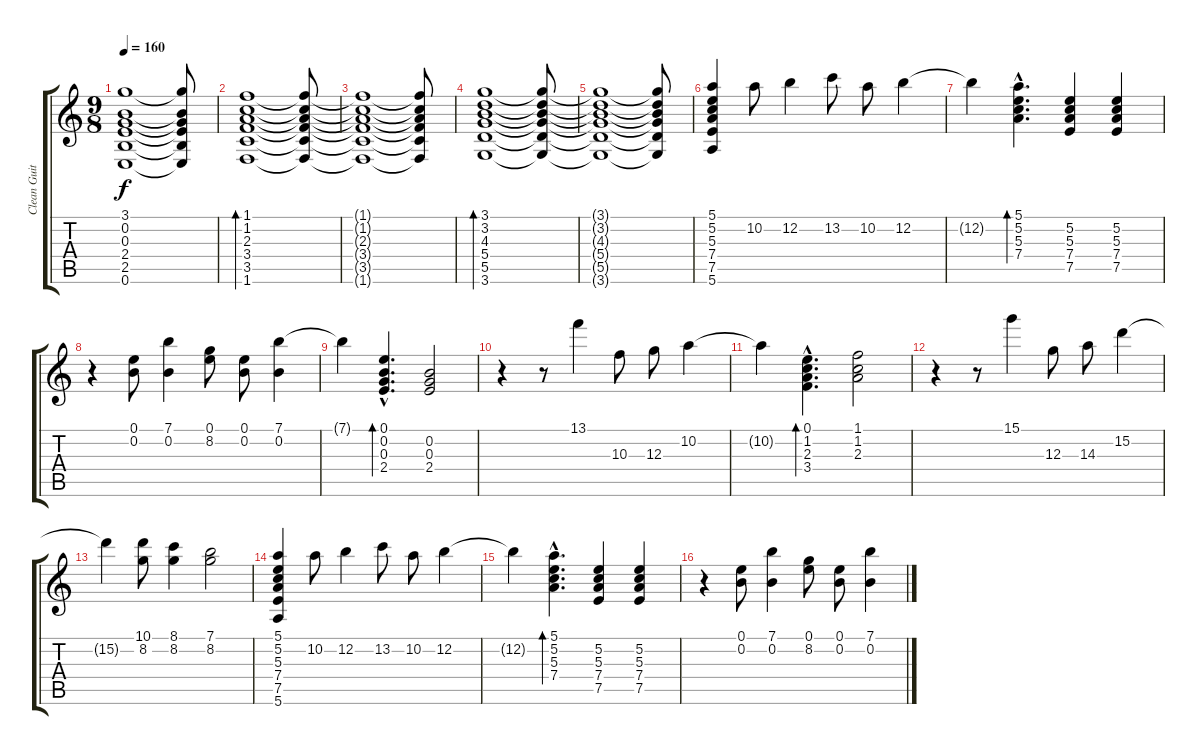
\track ("Clean Guitar" "Clean Guit") {instrument electricguitarjazz}
\staff {score tabs}
\tuning (E4 B3 G3 D3 A2 E2) {hide}
\ts (9 8)
\tempo 160
\clef g2
\ks c
(3.1{t} 0.2{t} 0.3{t} 2.4{t} 2.5{t} 0.6{t}).1{dy f instrument acousticguitarsteel} (3.1{t} 0.2{t} 0.3{t} 2.4{t} 2.5{t} 0.6{t}).8 |
(1.1 1.2 2.3 3.4 3.5 1.6).1{bd 240 instrument acousticguitarsteel} (1.1{t} 1.2{t} 2.3{t} 3.4{t} 3.5{t} 1.6{t}).8 |
(1.1{t} 1.2{t} 2.3{t} 3.4{t} 3.5{t} 1.6{t}).1{instrument acousticguitarsteel} (1.1{t} 1.2{t} 2.3{t} 3.4{t} 3.5{t} 1.6{t}).8 |
(3.1 3.2 4.3 5.4 5.5 3.6).1{bd 240 instrument acousticguitarsteel} (3.1{t} 3.2{t} 4.3{t} 5.4{t} 5.5{t} 3.6{t}).8 |
(3.1{t} 3.2{t} 4.3{t} 5.4{t} 5.5{t} 3.6{t}).1{instrument acousticguitarsteel} (3.1{t} 3.2{t} 4.3{t} 5.4{t} 5.5{t} 3.6{t}).8 |
(5.1 5.2 5.3 7.4 7.5 5.6).4{instrument acousticguitarsteel} 10.2.8 12.2.4 13.2.8 10.2.8 12.2.4 |
12.2{t}.4 (5.1{hac} 5.2{hac} 5.3{hac} 7.4{hac}).4{d bd 240} (5.2 5.3 7.4 7.5).4 (5.2 5.3 7.4 7.5).4 |
r.4{instrument acousticguitarsteel} (0.1 0.2).8 (7.1 0.2).4 (0.1 8.2).8 (0.1 0.2).8 (7.1 0.2).4 |
7.1{t}.4 (0.1{hac} 0.2{hac} 0.3{hac} 2.4{hac}).4{d bd 240} (0.2 0.3 2.4).2 |
r.4{instrument acousticguitarsteel} r.8 13.1.4 10.3.8 12.3.8 10.2.4 |
10.2{t}.4 (0.1{hac} 1.2{hac} 2.3{hac} 3.4{hac}).4{d bd 240} (1.1 1.2 2.3).2 |
r.4{instrument acousticguitarsteel} r.8 15.1.4 12.3.8 14.3.8 15.2.4 |
15.2{t}.4 (10.1 8.2).8 (8.1 8.2).4 (7.1 8.2).2 |
(5.1 5.2 5.3 7.4 7.5 5.6).4{instrument acousticguitarsteel} 10.2.8 12.2.4 13.2.8 10.2.8 12.2.4 |
12.2{t}.4 (5.1{hac} 5.2{hac} 5.3{hac} 7.4{hac}).4{d bd 240} (5.2 5.3 7.4 7.5).4 (5.2 5.3 7.4 7.5).4 |
r.4{instrument acousticguitarsteel} (0.1 0.2).8 (7.1 0.2).4 (0.1 8.2).8 (0.1 0.2).8 (7.1 0.2).4
